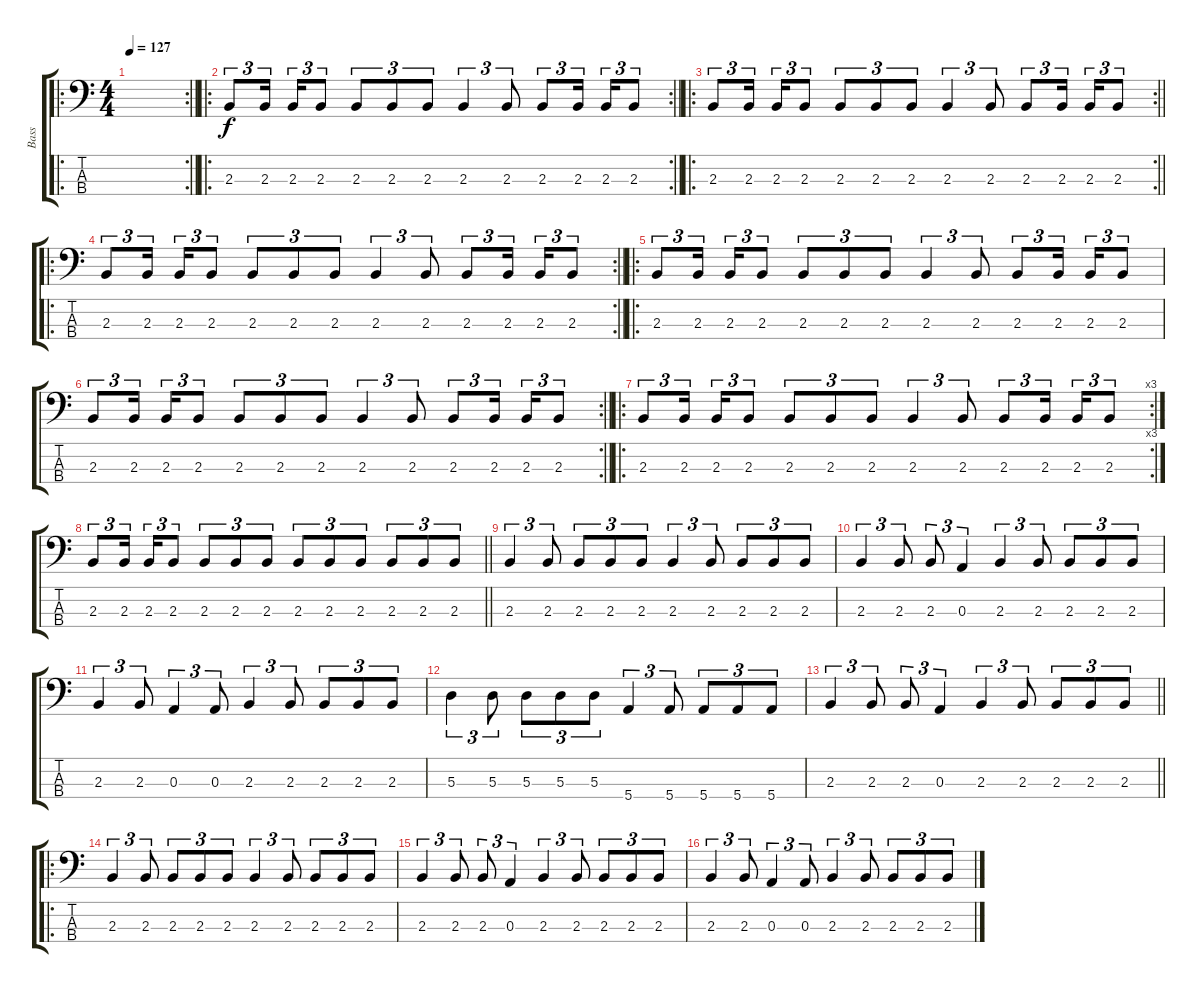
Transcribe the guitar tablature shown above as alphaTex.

\track ("Bass" "Bass") {instrument electricbassfinger}
\staff {score tabs}
\tuning (G2 D2 A1 E1) {hide}
\ro
\rc 2
\ts (4 4)
\section ("" "")
\tempo 127
\clef f4
\barLineRight lightlight
\ks c
|
\ro
\rc 2
\section ("" "")
\barLineRight lightlight
2.3.8{tu (3 2)} 2.3.16{tu (3 2)} 2.3.16{tu (3 2)} 2.3.8{tu (3 2)} 2.3.8{tu (3 2)} 2.3.8{tu (3 2)} 2.3.8{tu (3 2)} 2.3.4{tu (3 2)} 2.3.8{tu (3 2)} 2.3.8{tu (3 2)} 2.3.16{tu (3 2)} 2.3.16{tu (3 2)} 2.3.8{tu (3 2)} |
\ro
\rc 2
\section ("" "")
\barLineRight lightlight
2.3.8{tu (3 2)} 2.3.16{tu (3 2)} 2.3.16{tu (3 2)} 2.3.8{tu (3 2)} 2.3.8{tu (3 2)} 2.3.8{tu (3 2)} 2.3.8{tu (3 2)} 2.3.4{tu (3 2)} 2.3.8{tu (3 2)} 2.3.8{tu (3 2)} 2.3.16{tu (3 2)} 2.3.16{tu (3 2)} 2.3.8{tu (3 2)} |
\ro
\rc 2
\section ("" "")
\barLineRight lightlight
2.3.8{tu (3 2)} 2.3.16{tu (3 2)} 2.3.16{tu (3 2)} 2.3.8{tu (3 2)} 2.3.8{tu (3 2)} 2.3.8{tu (3 2)} 2.3.8{tu (3 2)} 2.3.4{tu (3 2)} 2.3.8{tu (3 2)} 2.3.8{tu (3 2)} 2.3.16{tu (3 2)} 2.3.16{tu (3 2)} 2.3.8{tu (3 2)} |
\ro
\section ("" "")
2.3.8{tu (3 2)} 2.3.16{tu (3 2)} 2.3.16{tu (3 2)} 2.3.8{tu (3 2)} 2.3.8{tu (3 2)} 2.3.8{tu (3 2)} 2.3.8{tu (3 2)} 2.3.4{tu (3 2)} 2.3.8{tu (3 2)} 2.3.8{tu (3 2)} 2.3.16{tu (3 2)} 2.3.16{tu (3 2)} 2.3.8{tu (3 2)} |
\rc 2
\barLineRight lightlight
2.3.8{tu (3 2)} 2.3.16{tu (3 2)} 2.3.16{tu (3 2)} 2.3.8{tu (3 2)} 2.3.8{tu (3 2)} 2.3.8{tu (3 2)} 2.3.8{tu (3 2)} 2.3.4{tu (3 2)} 2.3.8{tu (3 2)} 2.3.8{tu (3 2)} 2.3.16{tu (3 2)} 2.3.16{tu (3 2)} 2.3.8{tu (3 2)} |
\ro
\rc 3
\section ("" "")
2.3.8{tu (3 2)} 2.3.16{tu (3 2)} 2.3.16{tu (3 2)} 2.3.8{tu (3 2)} 2.3.8{tu (3 2)} 2.3.8{tu (3 2)} 2.3.8{tu (3 2)} 2.3.4{tu (3 2)} 2.3.8{tu (3 2)} 2.3.8{tu (3 2)} 2.3.16{tu (3 2)} 2.3.16{tu (3 2)} 2.3.8{tu (3 2)} |
\barLineRight lightlight
2.3.8{tu (3 2)} 2.3.16{tu (3 2)} 2.3.16{tu (3 2)} 2.3.8{tu (3 2)} 2.3.8{tu (3 2)} 2.3.8{tu (3 2)} 2.3.8{tu (3 2)} 2.3.8{tu (3 2)} 2.3.8{tu (3 2)} 2.3.8{tu (3 2)} 2.3.8{tu (3 2)} 2.3.8{tu (3 2)} 2.3.8{tu (3 2)} |
\section ("" "")
2.3.4{tu (3 2)} 2.3.8{tu (3 2)} 2.3.8{tu (3 2)} 2.3.8{tu (3 2)} 2.3.8{tu (3 2)} 2.3.4{tu (3 2)} 2.3.8{tu (3 2)} 2.3.8{tu (3 2)} 2.3.8{tu (3 2)} 2.3.8{tu (3 2)} |
2.3.4{tu (3 2)} 2.3.8{tu (3 2)} 2.3.8{tu (3 2)} 0.3.4{tu (3 2)} 2.3.4{tu (3 2)} 2.3.8{tu (3 2)} 2.3.8{tu (3 2)} 2.3.8{tu (3 2)} 2.3.8{tu (3 2)} |
2.3.4{tu (3 2)} 2.3.8{tu (3 2)} 0.3.4{tu (3 2)} 0.3.8{tu (3 2)} 2.3.4{tu (3 2)} 2.3.8{tu (3 2)} 2.3.8{tu (3 2)} 2.3.8{tu (3 2)} 2.3.8{tu (3 2)} |
5.3.4{tu (3 2)} 5.3.8{tu (3 2)} 5.3.8{tu (3 2)} 5.3.8{tu (3 2)} 5.3.8{tu (3 2)} 5.4.4{tu (3 2)} 5.4.8{tu (3 2)} 5.4.8{tu (3 2)} 5.4.8{tu (3 2)} 5.4.8{tu (3 2)} |
\barLineRight lightlight
2.3.4{tu (3 2)} 2.3.8{tu (3 2)} 2.3.8{tu (3 2)} 0.3.4{tu (3 2)} 2.3.4{tu (3 2)} 2.3.8{tu (3 2)} 2.3.8{tu (3 2)} 2.3.8{tu (3 2)} 2.3.8{tu (3 2)} |
\ro
\section ("" "")
2.3.4{tu (3 2)} 2.3.8{tu (3 2)} 2.3.8{tu (3 2)} 2.3.8{tu (3 2)} 2.3.8{tu (3 2)} 2.3.4{tu (3 2)} 2.3.8{tu (3 2)} 2.3.8{tu (3 2)} 2.3.8{tu (3 2)} 2.3.8{tu (3 2)} |
2.3.4{tu (3 2)} 2.3.8{tu (3 2)} 2.3.8{tu (3 2)} 0.3.4{tu (3 2)} 2.3.4{tu (3 2)} 2.3.8{tu (3 2)} 2.3.8{tu (3 2)} 2.3.8{tu (3 2)} 2.3.8{tu (3 2)} |
2.3.4{tu (3 2)} 2.3.8{tu (3 2)} 0.3.4{tu (3 2)} 0.3.8{tu (3 2)} 2.3.4{tu (3 2)} 2.3.8{tu (3 2)} 2.3.8{tu (3 2)} 2.3.8{tu (3 2)} 2.3.8{tu (3 2)}
